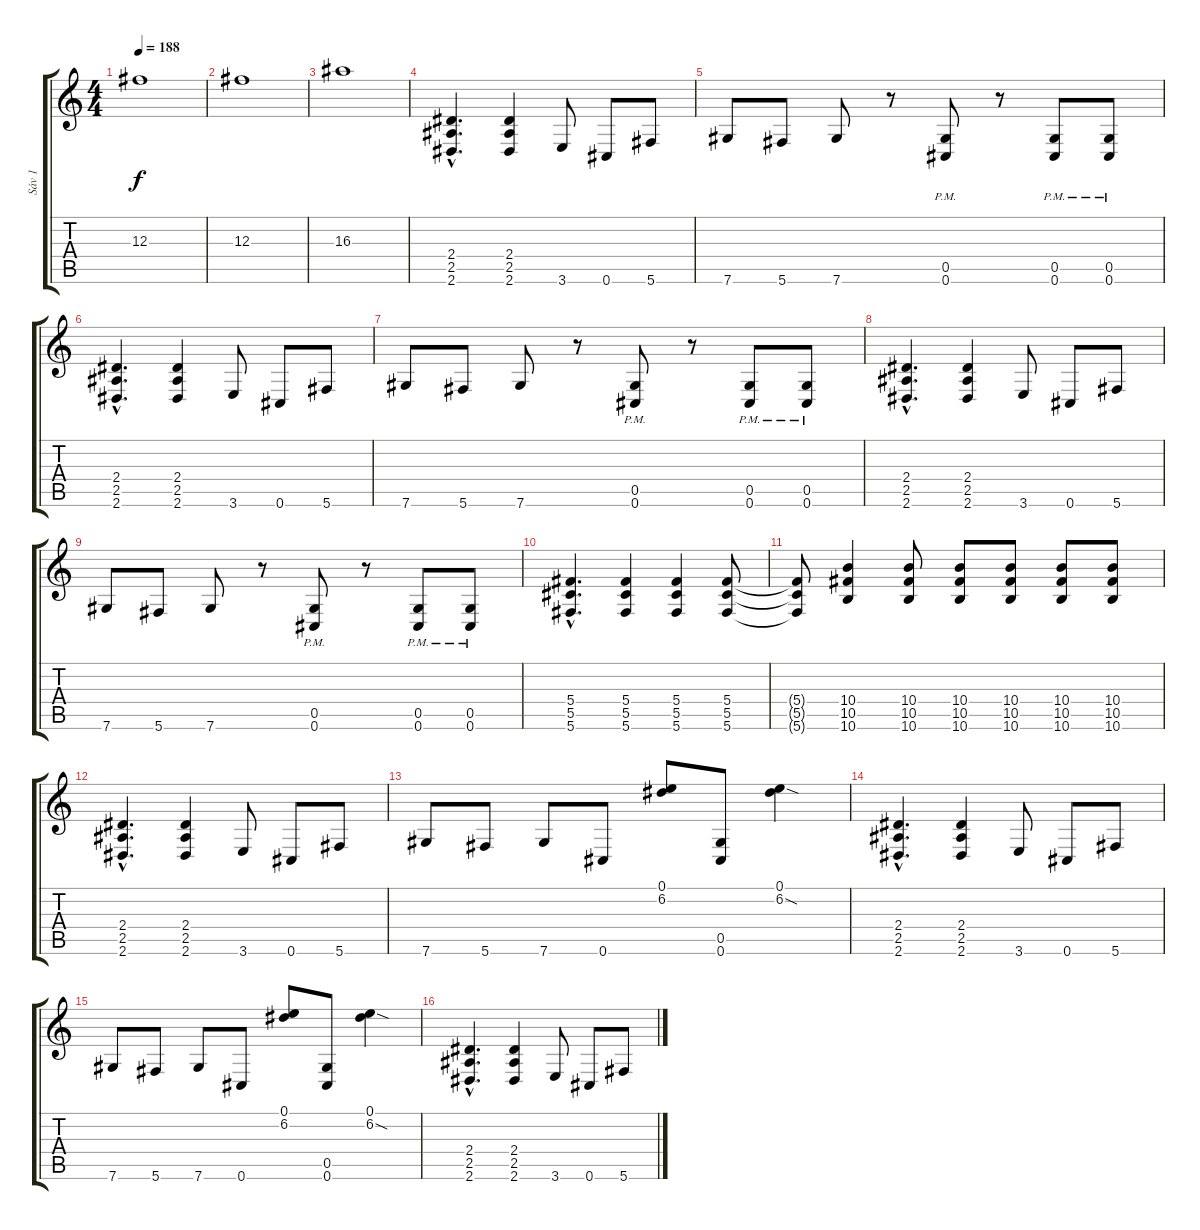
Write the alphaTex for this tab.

\track ("Sáv 1" "Sáv 1") {instrument distortionguitar}
\staff {score tabs}
\tuning (Eb4 Bb3 Gb3 Db3 Ab2 Db2) {hide}
\ts (4 4)
\tempo 188
\clef g2
\ks c
12.3.1{dy f} |
12.3.1 |
16.3.1 |
(2.4{hac} 2.5{hac} 2.6{hac}).4{d} (2.4 2.5 2.6).4 3.6.8 0.6.8 5.6.8 |
7.6.8 5.6.8 7.6.8 r.8 (0.5{pm} 0.6{pm}).8 r.8 (0.5{pm} 0.6{pm}).8 (0.5{pm} 0.6{pm}).8 |
(2.4{hac} 2.5{hac} 2.6{hac}).4{d} (2.4 2.5 2.6).4 3.6.8 0.6.8 5.6.8 |
7.6.8 5.6.8 7.6.8 r.8 (0.5{pm} 0.6{pm}).8 r.8 (0.5{pm} 0.6{pm}).8 (0.5{pm} 0.6{pm}).8 |
(2.4{hac} 2.5{hac} 2.6{hac}).4{d} (2.4 2.5 2.6).4 3.6.8 0.6.8 5.6.8 |
7.6.8 5.6.8 7.6.8 r.8 (0.5{pm} 0.6{pm}).8 r.8 (0.5{pm} 0.6{pm}).8 (0.5{pm} 0.6{pm}).8 |
(5.4{hac} 5.5{hac} 5.6{hac}).4{d} (5.4 5.5 5.6).4 (5.4 5.5 5.6).4 (5.4 5.5 5.6).8 |
(5.4{t} 5.5{t} 5.6{t}).8 (10.4 10.5 10.6).4 (10.4 10.5 10.6).8 (10.4 10.5 10.6).8 (10.4 10.5 10.6).8 (10.4 10.5 10.6).8 (10.4 10.5 10.6).8 |
(2.4{hac} 2.5{hac} 2.6{hac}).4{d} (2.4 2.5 2.6).4 3.6.8 0.6.8 5.6.8 |
7.6.8 5.6.8 7.6.8 0.6.8 (0.1 6.2).8 (0.5 0.6).8 (0.1 6.2{sod}).4 |
(2.4{hac} 2.5{hac} 2.6{hac}).4{d} (2.4 2.5 2.6).4 3.6.8 0.6.8 5.6.8 |
7.6.8 5.6.8 7.6.8 0.6.8 (0.1 6.2).8 (0.5 0.6).8 (0.1 6.2{sod}).4 |
(2.4{hac} 2.5{hac} 2.6{hac}).4{d} (2.4 2.5 2.6).4 3.6.8 0.6.8 5.6.8
